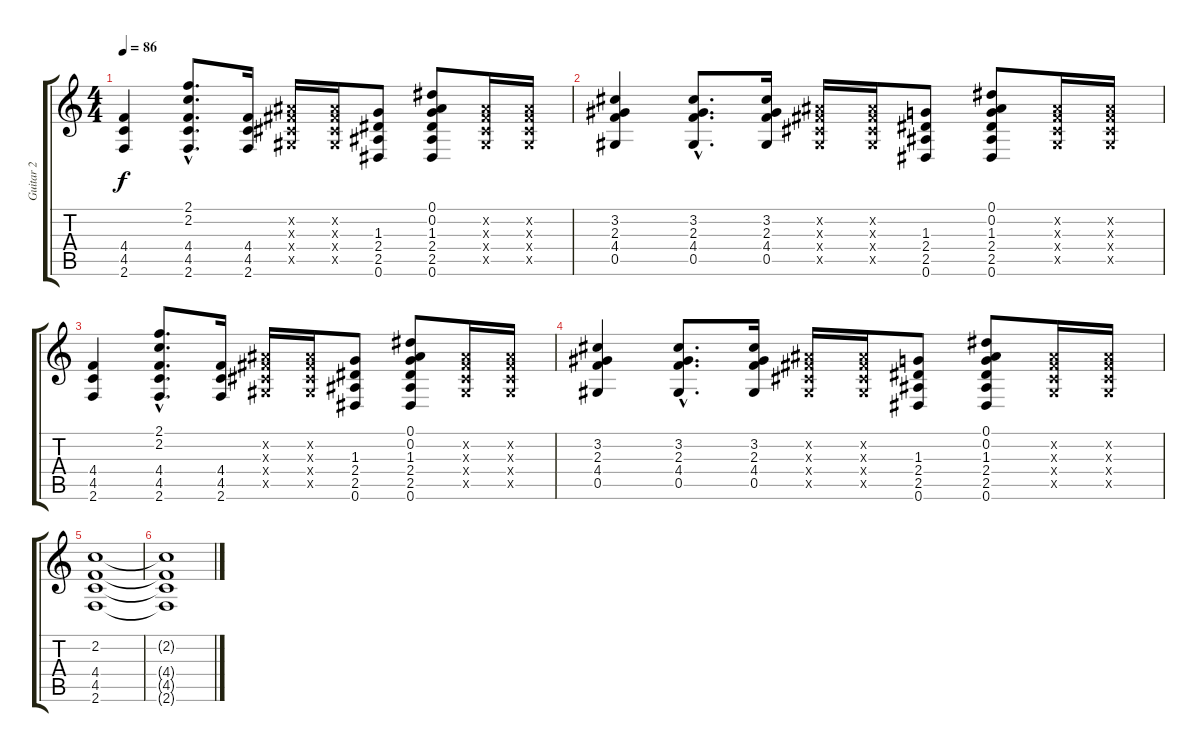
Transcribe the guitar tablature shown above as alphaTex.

\track ("Guitar 2" "Guitar 2") {instrument distortionguitar}
\staff {score tabs}
\tuning (Eb4 Bb3 Gb3 Db3 Ab2 Eb2) {hide}
\ts (4 4)
\tempo 86
\clef g2
\ks c
(4.4 4.5 2.6).4{dy f} (2.1{hac} 2.2{hac} 4.4{hac} 4.5{hac} 2.6{hac}).8{d} (4.4 4.5 2.6).16 (0.2{x} 0.3{x} 0.4{x} 0.5{x}).16 (0.2{x} 0.3{x} 0.4{x} 0.5{x}).16 (1.3 2.4 2.5 0.6).8 (0.1 0.2 1.3 2.4 2.5 0.6).8 (0.2{x} 0.3{x} 0.4{x} 0.5{x}).16 (0.2{x} 0.3{x} 0.4{x} 0.5{x}).16 |
(3.2 2.3 4.4 0.5).4 (3.2{hac} 2.3{hac} 4.4{hac} 0.5{hac}).8{d} (3.2 2.3 4.4 0.5).16 (0.2{x} 0.3{x} 0.4{x} 0.5{x}).16 (0.2{x} 0.3{x} 0.4{x} 0.5{x}).16 (1.3 2.4 2.5 0.6).8 (0.1 0.2 1.3 2.4 2.5 0.6).8 (0.2{x} 0.3{x} 0.4{x} 0.5{x}).16 (0.2{x} 0.3{x} 0.4{x} 0.5{x}).16 |
(4.4 4.5 2.6).4 (2.1{hac} 2.2{hac} 4.4{hac} 4.5{hac} 2.6{hac}).8{d} (4.4 4.5 2.6).16 (0.2{x} 0.3{x} 0.4{x} 0.5{x}).16 (0.2{x} 0.3{x} 0.4{x} 0.5{x}).16 (1.3 2.4 2.5 0.6).8 (0.1 0.2 1.3 2.4 2.5 0.6).8 (0.2{x} 0.3{x} 0.4{x} 0.5{x}).16 (0.2{x} 0.3{x} 0.4{x} 0.5{x}).16 |
(3.2 2.3 4.4 0.5).4 (3.2{hac} 2.3{hac} 4.4{hac} 0.5{hac}).8{d} (3.2 2.3 4.4 0.5).16 (0.2{x} 0.3{x} 0.4{x} 0.5{x}).16 (0.2{x} 0.3{x} 0.4{x} 0.5{x}).16 (1.3 2.4 2.5 0.6).8 (0.1 0.2 1.3 2.4 2.5 0.6).8 (0.2{x} 0.3{x} 0.4{x} 0.5{x}).16 (0.2{x} 0.3{x} 0.4{x} 0.5{x}).16 |
(2.2 4.4 4.5 2.6).1 |
(2.2{t} 4.4{t} 4.5{t} 2.6{t}).1
